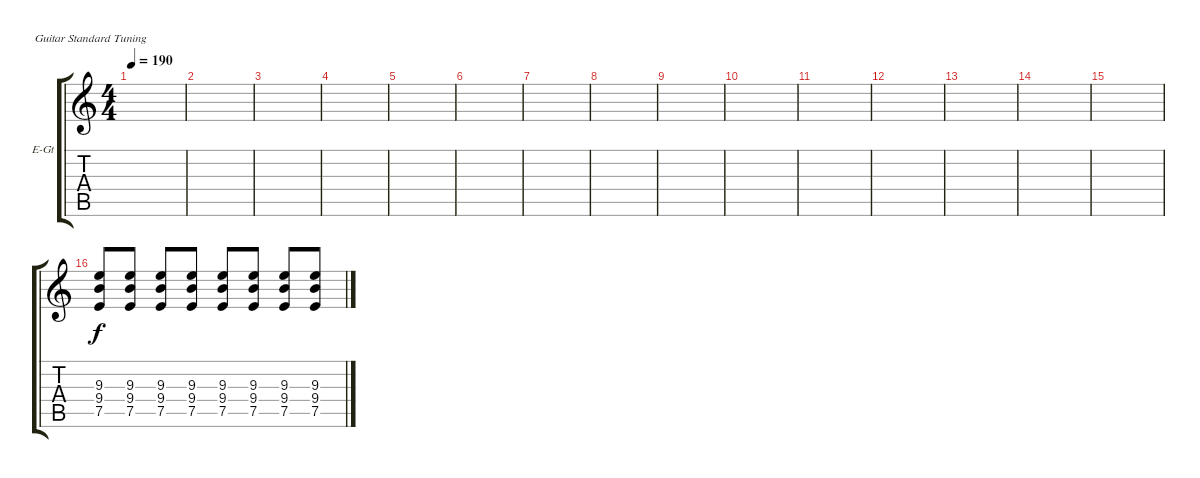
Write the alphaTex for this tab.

\defaultSystemsLayout 4
\bracketExtendMode groupsimilarinstruments
\firstSystemTrackNameOrientation horizontal
\otherSystemsTrackNameOrientation horizontal
\track ("Electric Guitar" "E-Gt") {instrument distortionguitar}
\staff {score tabs}
\tuning (E4 B3 G3 D3 A2 E2)
\ts (4 4)
\tempo 190
\clef g2
\scale
0.333333
\ks c
|
\scale
0.333333 |
\scale
0.333333 |
\scale
0.333333 |
\scale
0.333333 |
\scale
0.333333 |
\scale
0.333333 |
\scale
0.333333 |
\scale
0.333333 |
\scale
0.333333 |
\scale
0.333333 |
\scale
0.333333 |
\scale
0.333333 |
\scale
0.333333 |
\scale
0.333333 |
\scale
0.333333 (9.3 9.4 7.5).8 (9.3 9.4 7.5).8 (9.3 9.4 7.5).8 (9.3 9.4 7.5).8 (9.3 9.4 7.5).8 (9.3 9.4 7.5).8 (9.3 9.4 7.5).8 (9.3 9.4 7.5).8
